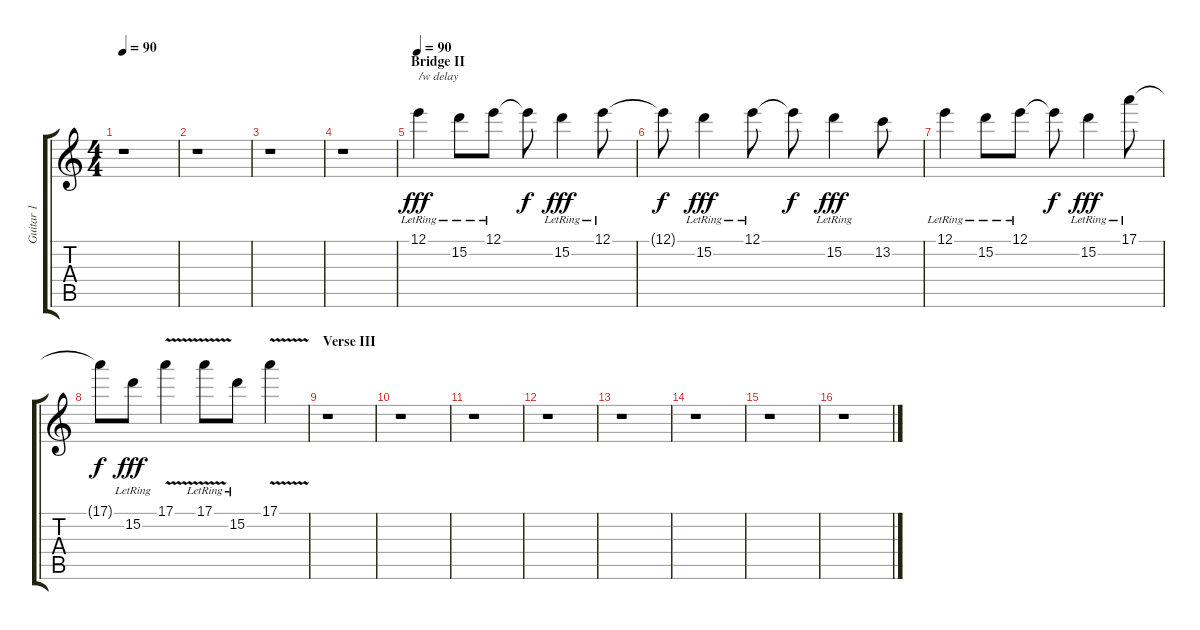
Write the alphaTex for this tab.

\track ("Guitar 1" "Guitar 1") {instrument distortionguitar}
\staff {score tabs}
\tuning (E4 B3 G3 D3 A2 E2) {hide}
\ts (4 4)
\tempo 90
\clef g2
\ks c
r.1{dy f} |
r.1 |
r.1 |
r.1 |
\section ("" "Bridge II")
\tempo 90
12.1{lr}.4{txt "/w delay" dy fff volume 7 balance 8} 15.2{lr}.8 12.1{lr}.8 12.1{t}.8{dy f} 15.2{lr}.4{dy fff} 12.1{lr}.8 |
12.1{t}.8{dy f} 15.2{lr}.4{dy fff} 12.1{lr}.8 12.1{t}.8{dy f} 15.2{lr}.4{dy fff} 13.2.8 |
12.1{lr}.4{volume 7} 15.2{lr}.8 12.1{lr}.8 12.1{t}.8{dy f} 15.2{lr}.4{dy fff} 17.1{lr}.8 |
17.1{t}.8{dy f} 15.2{lr}.8{dy fff} 17.1{v}.4 17.1{v lr}.8 15.2{lr}.8 17.1{v}.4 |
\section ("" "Verse III")
r.1 |
r.1 |
r.1 |
r.1 |
r.1 |
r.1 |
r.1 |
r.1
